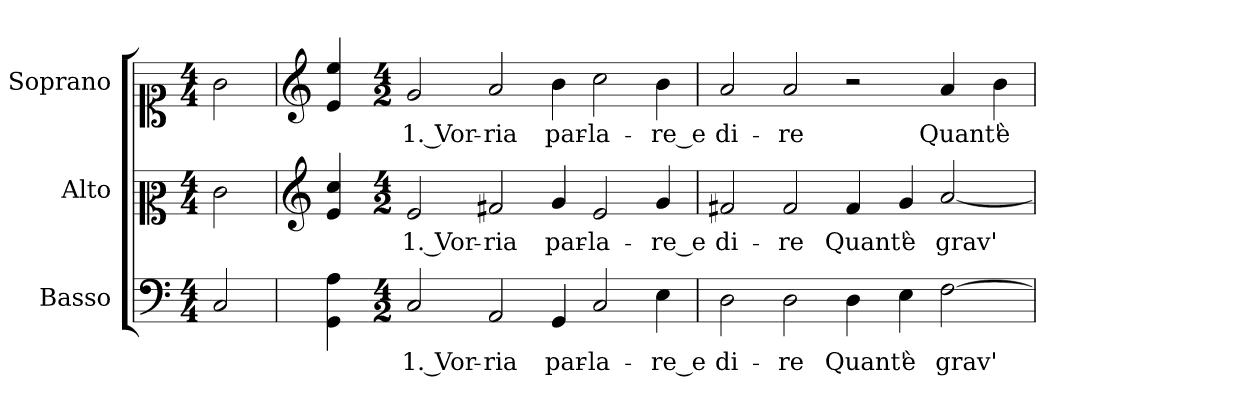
**kern	**text	**kern	**text	**kern	**text
*part3	*part3	*part2	*part2	*part1	*part1
*staff3	*staff3	*staff2	*staff2	*staff1	*staff1
*I"Basso	*	*I"Alto	*	*I"Soprano	*
*I'B.	*	*I'A.	*	*I'S.	*
!!LO:PB:g=z
*clefF4	*	*clefC2	*	*clefC1	*
*k[]	*	*k[]	*	*k[]	*
*C:	*	*C:	*	*C:	*
*M4/4	*	*M4/4	*	*M4/4	*
=1	=1	=1	=1	=1	=1
!LO:N:head=open	!	!LO:N:head=open	!	!LO:N:head=open	!
2Ci/	.	2ei\	.	2gi\	.
=2	=2	=2	=2	=2	=2
*	*	*clefG2	*	*clefG2	*
4GGi\ 4Ai	.	4ei/ 4cci	.	4ei/ 4eei	.
=3-	=3-	=3-	=3-	=3-	=3-
*M4/2	*	*M4/2	*	*M4/2	*
!	!LO:LY:b:color=#000000	!	!	!	!
!	!	!	!LO:LY:b:color=#000000	!	!
!	!	!	!	!	!LO:LY:b:color=#000000
2Ci/	1. Vor-	2ei/	1. Vor-	2gi/	1. Vor-
!	!LO:LY:b:color=#000000	!	!	!	!
!	!	!	!LO:LY:b:color=#000000	!	!
!	!	!	!	!	!LO:LY:b:color=#000000
2AAi/	-ria	2f#Xi/	-ria	2ai/	-ria
!	!LO:LY:b:color=#000000	!	!	!	!
!	!	!	!LO:LY:b:color=#000000	!	!
!	!	!	!	!	!LO:LY:b:color=#000000
4GGi/	par-	4gi/	par-	4bi\	par-
!	!LO:LY:b:color=#000000	!	!	!	!
!	!	!	!LO:LY:b:color=#000000	!	!
!	!	!	!	!	!LO:LY:b:color=#000000
2Ci/	-la-	2ei/	-la-	2cci\	-la-
!	!LO:LY:b:color=#000000	!	!	!	!
!	!	!	!LO:LY:b:color=#000000	!	!
!	!	!	!	!	!LO:LY:b:color=#000000
4Ei\	-re_e	4gi/	-re_e	4bi\	-re_e
=4	=4	=4	=4	=4	=4
!	!LO:LY:b:color=#000000	!	!	!	!
!	!	!	!LO:LY:b:color=#000000	!	!
!	!	!	!	!	!LO:LY:b:color=#000000
2Di\	di-	2f#Xi/	di-	2ai/	di-
!	!LO:LY:b:color=#000000	!	!	!	!
!	!	!	!LO:LY:b:color=#000000	!	!
!	!	!	!	!	!LO:LY:b:color=#000000
2Di\	-re	2f#i/	-re	2ai/	-re
!	!LO:LY:b:color=#000000	!	!	!	!
!	!	!	!LO:LY:b:color=#000000	!	!
4Di\	Quant'	4f#i/	Quant'	2r	.
!	!LO:LY:b:color=#000000	!	!	!	!
!	!	!	!LO:LY:b:color=#000000	!	!
4Ei\	è	4gi/	è	.	.
!	!LO:LY:b:color=#000000	!	!	!	!
!	!	!	!LO:LY:b:color=#000000	!	!
!	!	!	!	!	!LO:LY:b:color=#000000
[2Fi\	grav'	[2ai/	grav'	4ai/	Quant'
!	!	!	!	!	!LO:LY:b:color=#000000
.	.	.	.	4bi\	è
=	=	=	=	=	=
*-	*-	*-	*-	*-	*-
